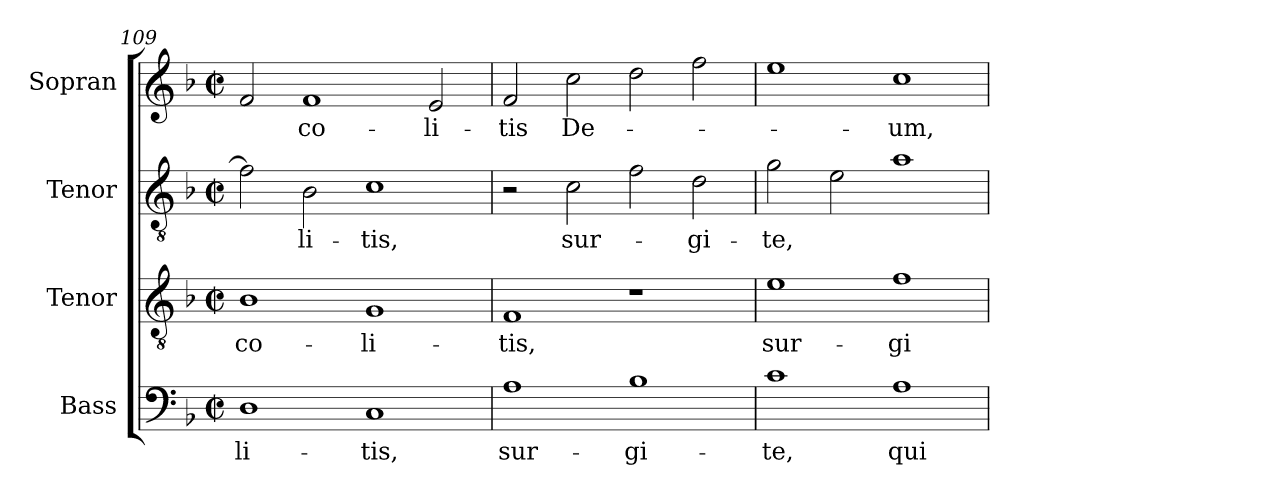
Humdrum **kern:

**kern	**text	**kern	**text	**kern	**text	**kern	**text
*part4	*part4	*part3	*part3	*part2	*part2	*part1	*part1
*staff4	*staff4	*staff3	*staff3	*staff2	*staff2	*staff1	*staff1
*I"Bass	*	*I"Tenor	*	*I"Tenor	*	*I"Sopran	*
*	*	*I'Tenor	*	*	*	*	*
*clefF4	*	*clefGv2	*	*clefGv2	*	*clefG2	*
*	*	*ITrd7c12	*	*ITrd7c12	*	*	*
*k[b-]	*	*k[b-]	*	*k[b-]	*	*k[b-]	*
*d:	*	*d:	*	*d:	*	*d:	*
*M2/2	*	*M2/2	*	*M2/2	*	*M2/2	*
*met(c|)	*	*met(c|)	*	*met(c|)	*	*met(c|)	*
=109	=109	=109	=109	=109	=109	=109	=109
!	!LO:LY:b:color=#000000	!	!	!	!	!	!
!	!	!	!LO:LY:b:color=#000000	!	!	!	!
1Di	-li-	1BB-i	co-	2Fi\]	.	2fi/	.
!	!	!	!	!	!LO:LY:b:color=#000000	!	!
!	!	!	!	!	!	!	!LO:LY:b:color=#000000
.	.	.	.	2BB-i\	-li-	1fi	co-
!	!LO:LY:b:color=#000000	!	!	!	!	!	!
!	!	!	!LO:LY:b:color=#000000	!	!	!	!
!	!	!	!	!	!LO:LY:b:color=#000000	!	!
1Ci	-tis,	1GGi	-li-	1Ci	-tis,	.	.
!	!	!	!	!	!	!	!LO:LY:b:color=#000000
.	.	.	.	.	.	2ei/	-li-
=110	=110	=110	=110	=110	=110	=110	=110
!	!LO:LY:b:color=#000000	!	!	!	!	!	!
!	!	!	!LO:LY:b:color=#000000	!	!	!	!
!	!	!	!	!	!	!	!LO:LY:b:color=#000000
1Ai	sur-	1FFi	-tis,	2r	.	2fi/	-tis
!	!	!	!	!	!LO:LY:b:color=#000000	!	!
!	!	!	!	!	!	!	!LO:LY:b:color=#000000
.	.	.	.	2Ci\	sur-	2cci\	De-
!	!LO:LY:b:color=#000000	!	!	!	!	!	!
1B-i	-gi-	1r	.	2Fi\	.	2ddi\	.
!	!	!	!	!	!LO:LY:b:color=#000000	!	!
.	.	.	.	2Di\	-gi-	2ffi\	.
!!LO:LB:g=z
=111	=111	=111	=111	=111	=111	=111	=111
!	!LO:LY:b:color=#000000	!	!	!	!	!	!
!	!	!	!LO:LY:b:color=#000000	!	!	!	!
!	!	!	!	!	!LO:LY:b:color=#000000	!	!
1ci	-te,	1Ei	sur-	2Gi\	-te,	1eei	.
.	.	.	.	2Ei\	.	.	.
!	!LO:LY:b:color=#000000	!	!	!	!	!	!
!	!	!	!LO:LY:b:color=#000000	!	!	!	!
!	!	!	!	!	!	!	!LO:LY:b:color=#000000
1Ai	qui	1Fi	-gi-	1Ai	.	1cci	-um,
=	=	=	=	=	=	=	=
*-	*-	*-	*-	*-	*-	*-	*-
